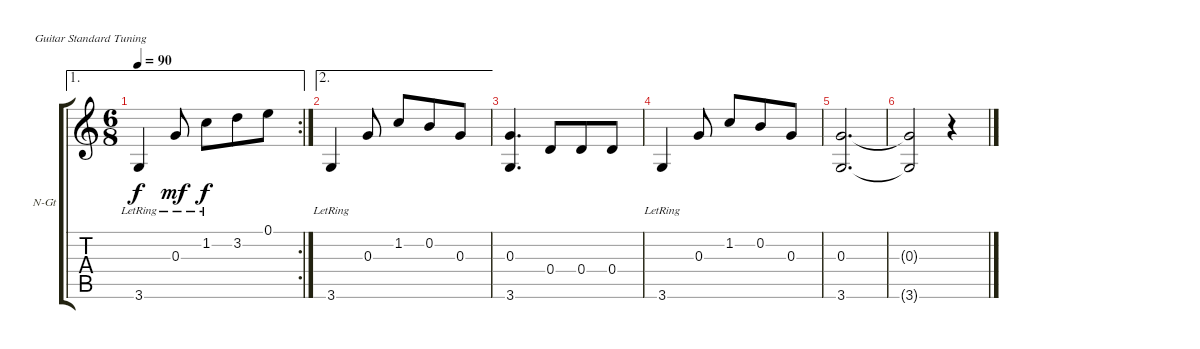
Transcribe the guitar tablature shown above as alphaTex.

\bracketExtendMode groupsimilarinstruments
\firstSystemTrackNameOrientation horizontal
\otherSystemsTrackNameOrientation horizontal
\track ("Track 1" "N-Gt") {instrument acousticguitarnylon}
\staff {score tabs}
\tuning (E4 B3 G3 D3 A2 E2)
\ae 1
\rc 2
\ts (6 8)
\tempo 90
\clef g2
\ks c
3.6{lr}.4{dy f} 0.3{lr}.8{dy mf} 1.2{lr}.8{dy f} 3.2.8 0.1.8 |
\ae 2
3.6{lr}.4 0.3.8 1.2.8 0.2.8 0.3.8 |
(0.3 3.6).4{d} 0.4.8 0.4.8 0.4.8 |
3.6{lr}.4 0.3.8 1.2.8 0.2.8 0.3.8 |
(0.3 3.6).2{d} |
(0.3{t} 3.6{t}).2 r.4
